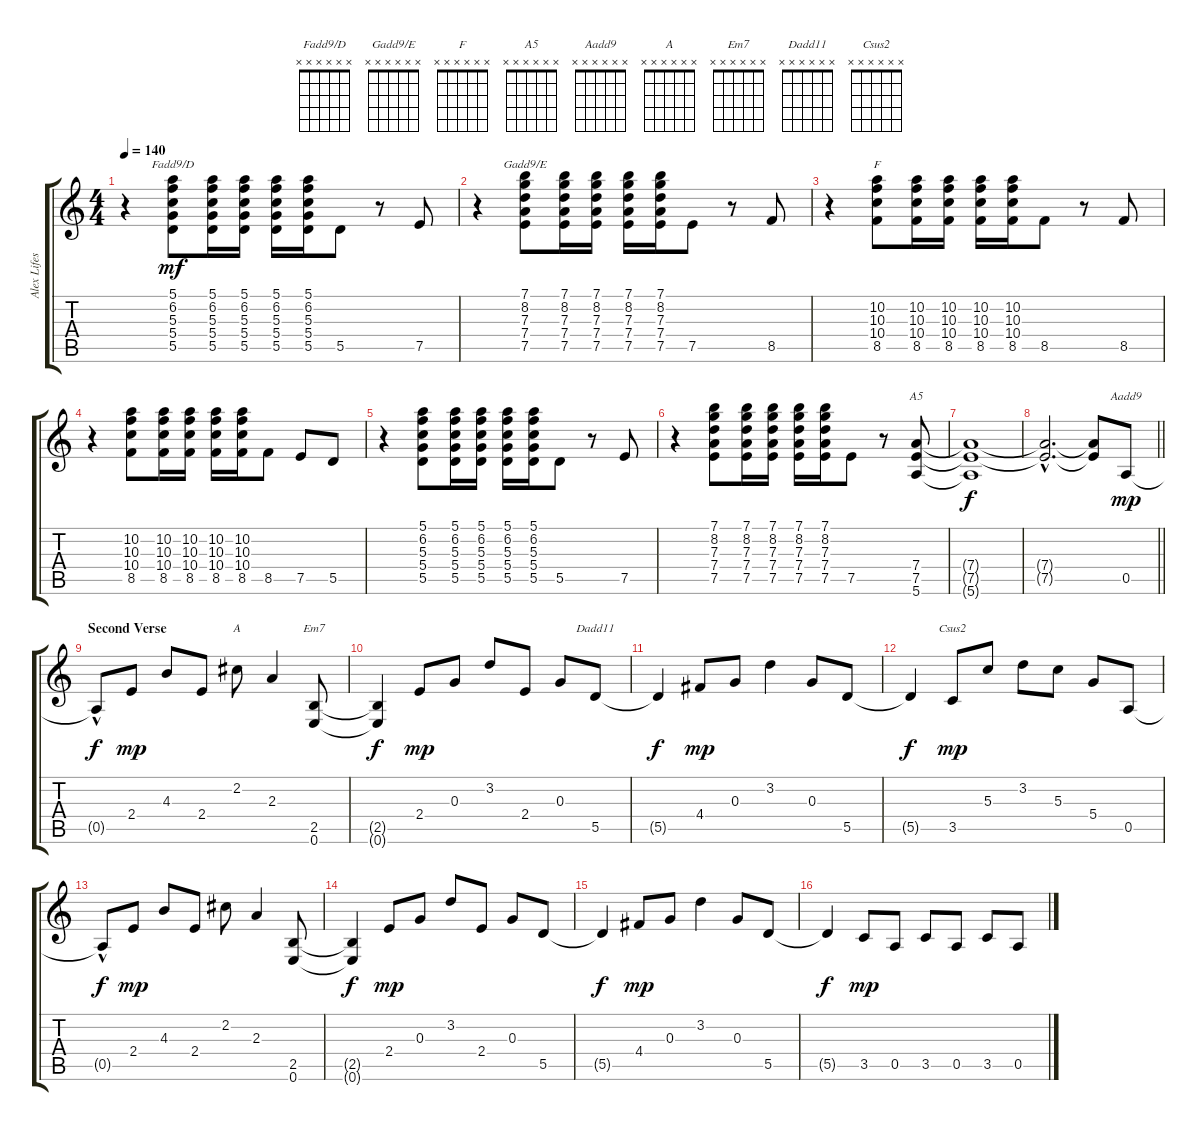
\track ("Alex Lifeson 2" "Alex Lifes") {instrument distortionguitar}
\staff {score tabs}
\tuning (E4 B3 G3 D3 A2 E2) {hide}
\chord ("Fadd9/D" x x x x x x) {firstfret 0}
\chord ("Gadd9/E" x x x x x x) {firstfret 0}
\chord ("F" x x x x x x) {firstfret 0}
\chord ("A5" x x x x x x) {firstfret 0}
\chord ("Aadd9" x x x x x x) {firstfret 0}
\chord ("A" x x x x x x) {firstfret 0}
\chord ("Em7" x x x x x x) {firstfret 0}
\chord ("Dadd11" x x x x x x) {firstfret 0}
\chord ("Csus2" x x x x x x) {firstfret 0}
\ts (4 4)
\tempo 140
\clef g2
\ks c
r.4{dy mf} (5.1 6.2 5.3 5.4 5.5).8{ch "Fadd9/D"} (5.1 6.2 5.3 5.4 5.5).16 (5.1 6.2 5.3 5.4 5.5).16 (5.1 6.2 5.3 5.4 5.5).16 (5.1 6.2 5.3 5.4 5.5).16 5.5.8 r.8 7.5.8 |
r.4 (7.1 8.2 7.3 7.4 7.5).8{ch "Gadd9/E"} (7.1 8.2 7.3 7.4 7.5).16 (7.1 8.2 7.3 7.4 7.5).16 (7.1 8.2 7.3 7.4 7.5).16 (7.1 8.2 7.3 7.4 7.5).16 7.5.8 r.8 8.5.8 |
r.4 (10.2 10.3 10.4 8.5).8{ch "F"} (10.2 10.3 10.4 8.5).16 (10.2 10.3 10.4 8.5).16 (10.2 10.3 10.4 8.5).16 (10.2 10.3 10.4 8.5).16 8.5.8 r.8 8.5.8 |
r.4 (10.2 10.3 10.4 8.5).8 (10.2 10.3 10.4 8.5).16 (10.2 10.3 10.4 8.5).16 (10.2 10.3 10.4 8.5).16 (10.2 10.3 10.4 8.5).16 8.5.8 7.5.8 5.5.8 |
r.4 (5.1 6.2 5.3 5.4 5.5).8 (5.1 6.2 5.3 5.4 5.5).16 (5.1 6.2 5.3 5.4 5.5).16 (5.1 6.2 5.3 5.4 5.5).16 (5.1 6.2 5.3 5.4 5.5).16 5.5.8 r.8 7.5.8 |
r.4 (7.1 8.2 7.3 7.4 7.5).8 (7.1 8.2 7.3 7.4 7.5).16 (7.1 8.2 7.3 7.4 7.5).16 (7.1 8.2 7.3 7.4 7.5).16 (7.1 8.2 7.3 7.4 7.5).16 7.5.8 r.8 (7.4 7.5 5.6).8{ch "A5"} |
(7.4{t} 7.5{t} 5.6{t}).1{dy f} |
\barLineRight lightlight
(7.4{hac t} 7.5{hac t}).2{d} (7.4{t} 7.5{t}).8 0.5.8{ch "Aadd9" dy mp} |
\section ("" "Second Verse")
0.5{hac t}.8{dy f} 2.4.8{dy mp} 4.3.8 2.4.8 2.2.8{ch "A"} 2.3.4 (2.5 0.6).8{ch "Em7"} |
(2.5{t} 0.6{t}).4{dy f} 2.4.8{dy mp} 0.3.8 3.2.8 2.4.8 0.3.8 5.5.8{ch "Dadd11"} |
5.5{t}.4{dy f} 4.4.8{dy mp} 0.3.8 3.2.4 0.3.8 5.5.8 |
5.5{t}.4{dy f} 3.5.8{ch "Csus2" dy mp} 5.3.8 3.2.8 5.3.8 5.4.8 0.5.8 |
0.5{hac t}.8{dy f} 2.4.8{dy mp} 4.3.8 2.4.8 2.2.8 2.3.4 (2.5 0.6).8 |
(2.5{t} 0.6{t}).4{dy f} 2.4.8{dy mp} 0.3.8 3.2.8 2.4.8 0.3.8 5.5.8 |
5.5{t}.4{dy f} 4.4.8{dy mp} 0.3.8 3.2.4 0.3.8 5.5.8 |
5.5{t}.4{dy f} 3.5.8{dy mp} 0.5.8 3.5.8 0.5.8 3.5.8 0.5.8
